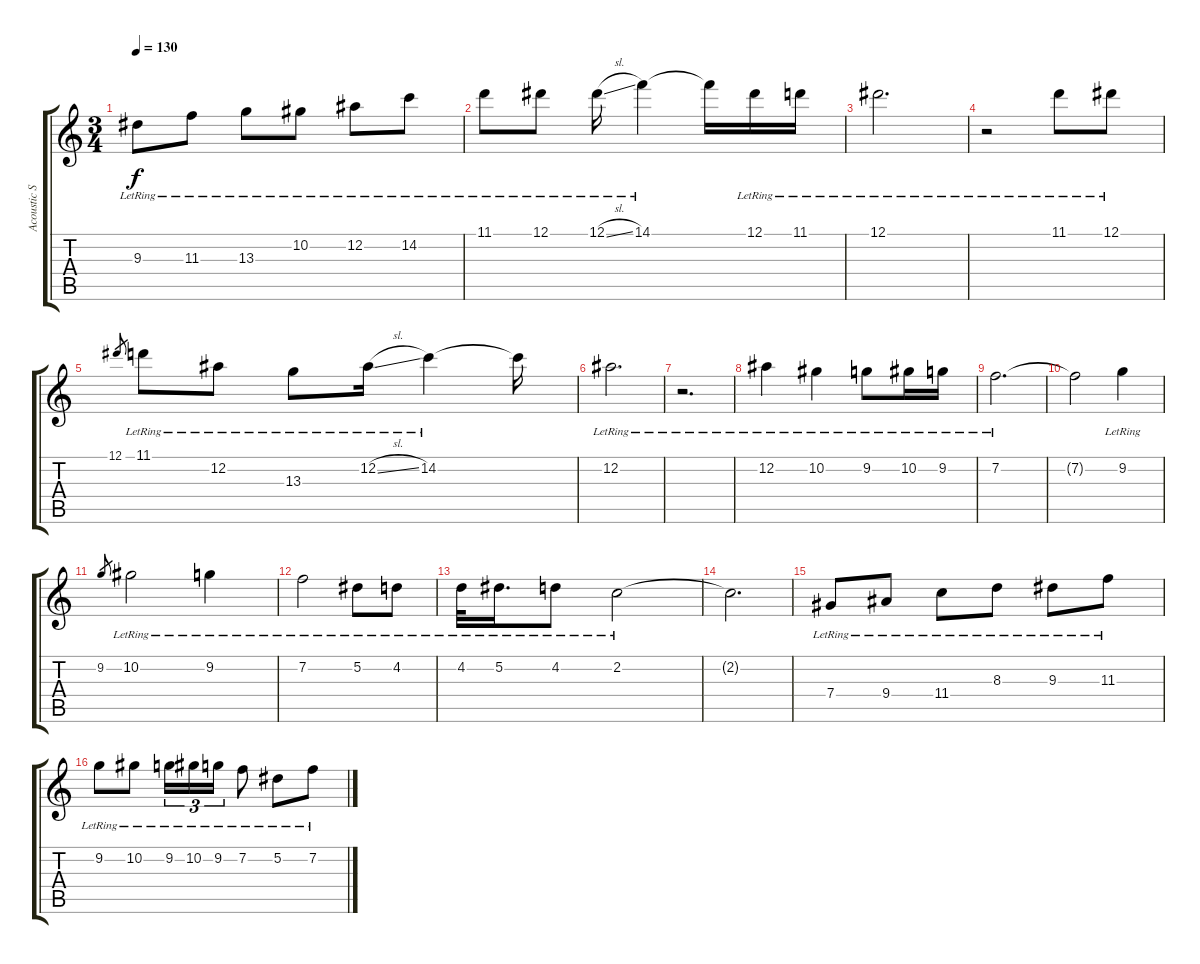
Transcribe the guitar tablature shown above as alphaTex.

\track ("Acoustic Solo" "Acoustic S") {instrument acousticguitarsteel}
\staff {score tabs}
\tuning (Eb4 Bb3 Gb3 Db3 Ab2 Eb2) {hide}
\ts (3 4)
\tempo 130
\clef g2
\ks c
9.3{lr}.8{dy f instrument acousticguitarsteel} 11.3{lr}.8 13.3{lr}.8 10.2{lr}.8 12.2{lr}.8 14.2{lr}.8 |
11.1{lr}.8 12.1{lr}.8 12.1{sl lr}.16 14.1{lr}.4 14.1{t}.16 12.1{lr}.16 11.1{lr}.16 |
12.1{lr}.2{d} |
r.2 11.1{lr}.8 12.1{lr}.8 |
12.1.8{gr} 11.1{lr}.8 12.2{lr}.8 13.3{lr}.8 12.2{sl lr}.16 14.2{lr}.4 14.2{t}.16 |
12.2{lr}.2{d} |
r.2{d} |
12.2{lr}.4 10.2{lr}.4 9.2{lr}.8 10.2{lr}.16 9.2{lr}.16 |
7.2{lr}.2{d} |
7.2{t}.2 9.2{lr}.4 |
9.2.8{gr} 10.2{lr}.2 9.2{lr}.4 |
7.2{lr}.2 5.2{lr}.8 4.2{lr}.8 |
4.2{lr}.32 5.2{lr}.16{d} 4.2{lr}.8 2.2{lr}.2 |
2.2{t}.2{d} |
7.4{lr}.8 9.4{lr}.8 11.4{lr}.8 8.3{lr}.8 9.3{lr}.8 11.3{lr}.8 |
9.2{lr}.8 10.2{lr}.8 9.2{lr}.16{tu (3 2)} 10.2{lr}.16{tu (3 2)} 9.2{lr}.16{tu (3 2)} 7.2{lr}.8 5.2{lr}.8 7.2{lr}.8
